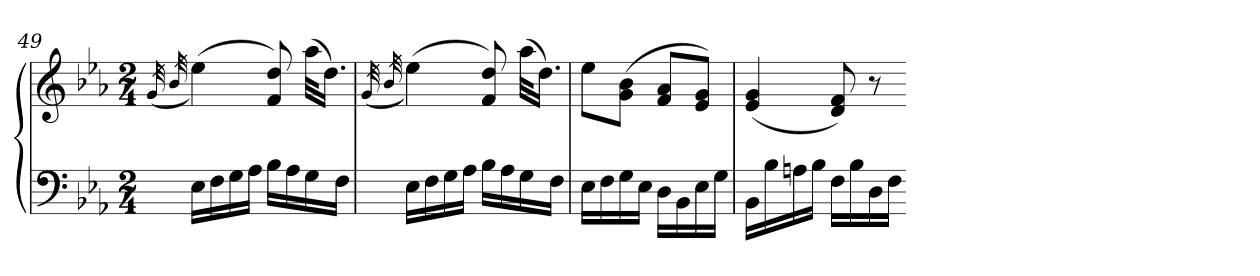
**kern	**kern
*part1	*part1
*staff2	*staff1
*clefF4	*clefG2
*k[b-e-a-]	*k[b-e-a-]
*E-:	*E-:
*M2/4	*M2/4
=49	=49
.	(32qg
.	32qb-
16E-LL	(4ee-)
16F	.
16G	.
16A-JJ	.
16B-LL	8f 8dd)
16A-	.
16G	(32aa-KLL
.	16.ddJJ)
16FJJ	.
=50	=50
.	(32qg
.	32qb-
16E-LL	(4ee-)
16F	.
16G	.
16A-JJ	.
16B-LL	8f 8dd)
16A-	.
16G	(32aa-KLL
.	16.ddJJ)
16FJJ	.
=51	=51
16E-LL	8ee-L
16F	.
16G	(8g 8b-J
16E-JJ	.
16DLL	8f 8a-L
16BB-	.
16E-	8e- 8gJ)
16GJJ	.
=52	=52
16BB-LL	(4e- 4g
16B-	.
16An	.
16B-JJ	.
16FLL	8d 8f)
16B-	.
16D	8r
16FJJ	.
=-	=-
*-	*-
